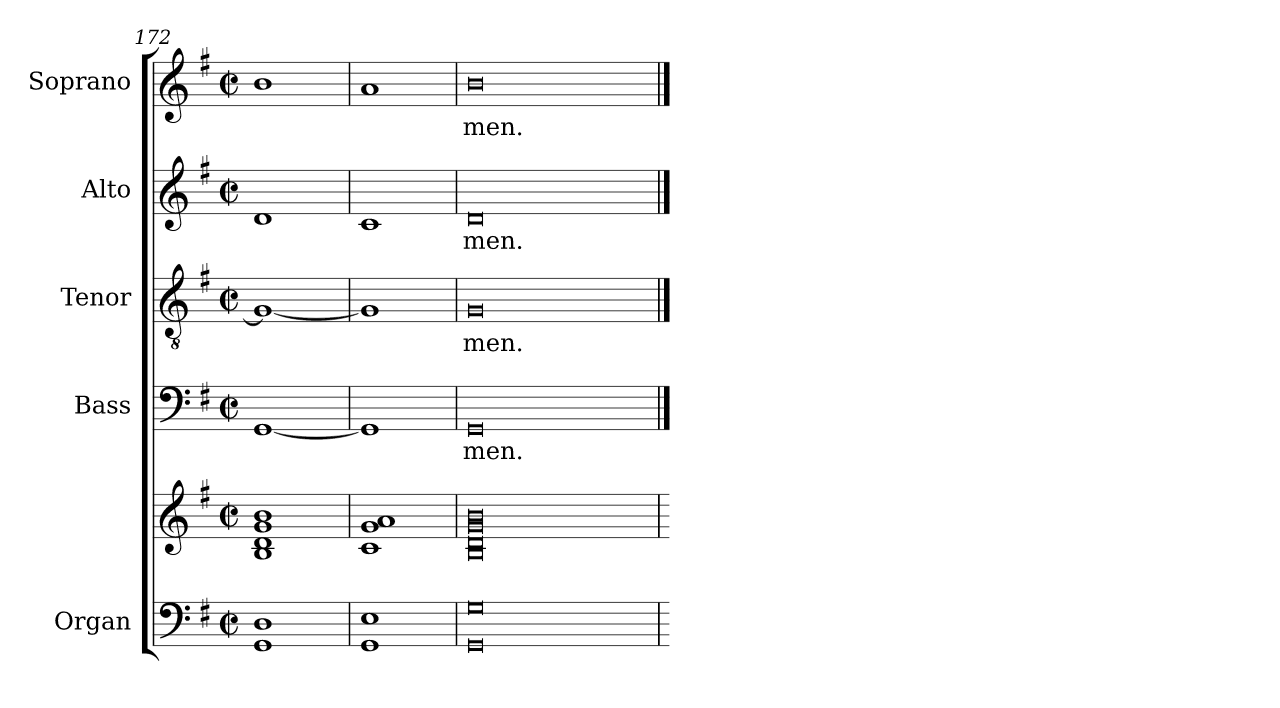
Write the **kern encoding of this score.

**kern	**kern	**kern	**text	**kern	**text	**kern	**text	**kern	**text
*part5	*part5	*part4	*part4	*part3	*part3	*part2	*part2	*part1	*part1
*staff6	*staff5	*staff4	*staff4	*staff3	*staff3	*staff2	*staff2	*staff1	*staff1
*I"Organ	*	*I"Bass	*	*I"Tenor	*	*I"Alto	*	*I"Soprano	*
*	*	*I'B	*	*I'T	*	*I'A	*	*I'S	*
*clefF4	*clefG2	*clefF4	*	*clefGv2	*	*clefG2	*	*clefG2	*
*k[f#]	*k[f#]	*k[f#]	*	*k[f#]	*	*k[f#]	*	*k[f#]	*
*G:	*G:	*G:	*	*G:	*	*G:	*	*G:	*
*M2/2	*M2/2	*M2/2	*	*M2/2	*	*M2/2	*	*M2/2	*
*met(c|)	*met(c|)	*met(c|)	*	*met(c|)	*	*met(c|)	*	*met(c|)	*
=172	=172	=172	=172	=172	=172	=172	=172	=172	=172
*^	*^	*	*	*	*	*	*	*	*
1D/	1GG\	1B/ 1d/ 1g/ 1b/	1ryy	[1GG	.	1G_	.	1d	.	1b	.
=173	=173	=173	=173	=173	=173	=173	=173	=173	=173	=173	=173
1E/	1GG\	1c/ 1g/ 1a/	1ryy	1GG]	.	1G]	.	1c	.	1a	.
=174	=174	=174	=174	=174	=174	=174	=174	=174	=174	=174	=174
!	!	!	!	!	!LO:LY:b	!	!LO:LY:b	!	!LO:LY:b	!	!LO:LY:b
*v	*v	*	*	*	*	*	*	*	*	*	*
0GG/ 0G/	0B/ 0d/ 0g/ 0b/	1ryy	0GG	men.	0G	men.	0d	men.	0b	men.
.	.	1ryy	.	.	.	.	.	.	.	.
*	*v	*v	*	*	*	*	*	*	*	*
=	=	==	==	==	==	==	==	==	==
*-	*-	*-	*-	*-	*-	*-	*-	*-	*-
